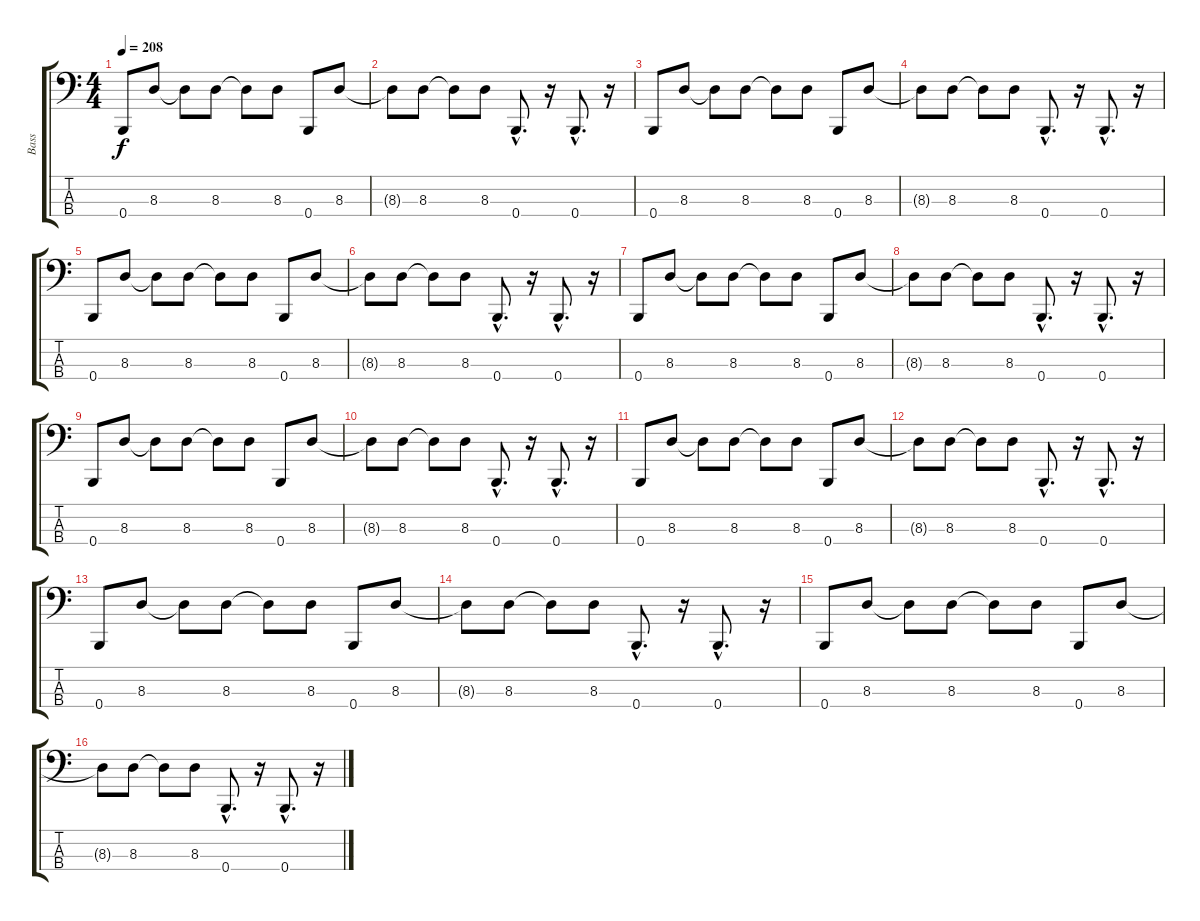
\track ("Bass" "Bass") {instrument electricbassfinger}
\staff {score tabs}
\tuning (E2 B1 Gb1 B0) {hide}
\ts (4 4)
\section ("" "")
\tempo 208
\clef f4
\ks c
0.4.8{dy f} 8.3.8 8.3{t}.8 8.3.8 8.3{t}.8 8.3.8 0.4.8 8.3.8 |
8.3{t}.8 8.3.8 8.3{t}.8 8.3.8 0.4{hac}.8{d} r.16 0.4{hac}.8{d} r.16 |
0.4.8 8.3.8 8.3{t}.8 8.3.8 8.3{t}.8 8.3.8 0.4.8 8.3.8 |
8.3{t}.8 8.3.8 8.3{t}.8 8.3.8 0.4{hac}.8{d} r.16 0.4{hac}.8{d} r.16 |
0.4.8 8.3.8 8.3{t}.8 8.3.8 8.3{t}.8 8.3.8 0.4.8 8.3.8 |
8.3{t}.8 8.3.8 8.3{t}.8 8.3.8 0.4{hac}.8{d} r.16 0.4{hac}.8{d} r.16 |
0.4.8 8.3.8 8.3{t}.8 8.3.8 8.3{t}.8 8.3.8 0.4.8 8.3.8 |
8.3{t}.8 8.3.8 8.3{t}.8 8.3.8 0.4{hac}.8{d} r.16 0.4{hac}.8{d} r.16 |
\section ("" "")
0.4.8 8.3.8 8.3{t}.8 8.3.8 8.3{t}.8 8.3.8 0.4.8 8.3.8 |
8.3{t}.8 8.3.8 8.3{t}.8 8.3.8 0.4{hac}.8{d} r.16 0.4{hac}.8{d} r.16 |
0.4.8 8.3.8 8.3{t}.8 8.3.8 8.3{t}.8 8.3.8 0.4.8 8.3.8 |
8.3{t}.8 8.3.8 8.3{t}.8 8.3.8 0.4{hac}.8{d} r.16 0.4{hac}.8{d} r.16 |
0.4.8 8.3.8 8.3{t}.8 8.3.8 8.3{t}.8 8.3.8 0.4.8 8.3.8 |
8.3{t}.8 8.3.8 8.3{t}.8 8.3.8 0.4{hac}.8{d} r.16 0.4{hac}.8{d} r.16 |
0.4.8 8.3.8 8.3{t}.8 8.3.8 8.3{t}.8 8.3.8 0.4.8 8.3.8 |
8.3{t}.8 8.3.8 8.3{t}.8 8.3.8 0.4{hac}.8{d} r.16 0.4{hac}.8{d} r.16
